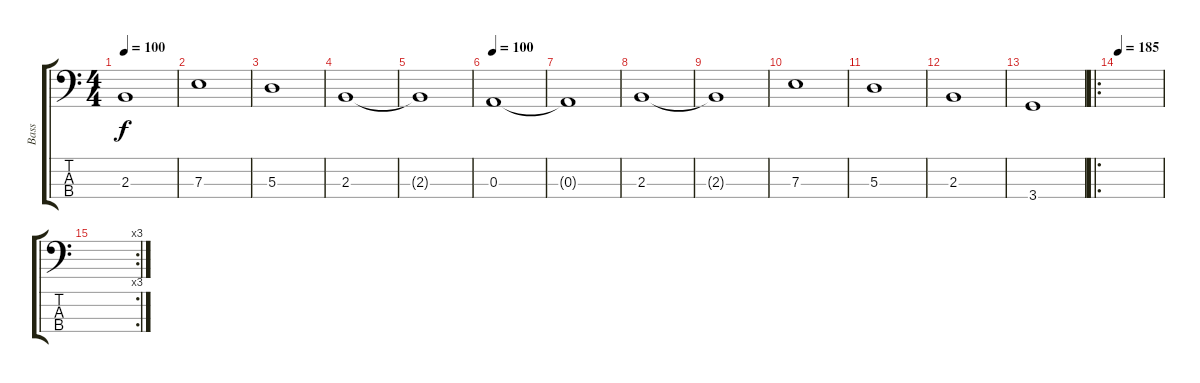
\track ("Bass" "Bass") {instrument electricbassfinger}
\staff {score tabs}
\tuning (G2 D2 A1 E1) {hide}
\ts (4 4)
\tempo 100
\clef f4
\ks c
2.3{t}.1{dy f} |
7.3.1 |
5.3.1 |
2.3.1 |
2.3{t}.1 |
\tempo 100
0.3.1 |
0.3{t}.1 |
2.3.1 |
2.3{t}.1 |
7.3.1 |
5.3.1 |
2.3.1 |
3.4.1 |
\ro
\tempo 185
|
\rc 3
